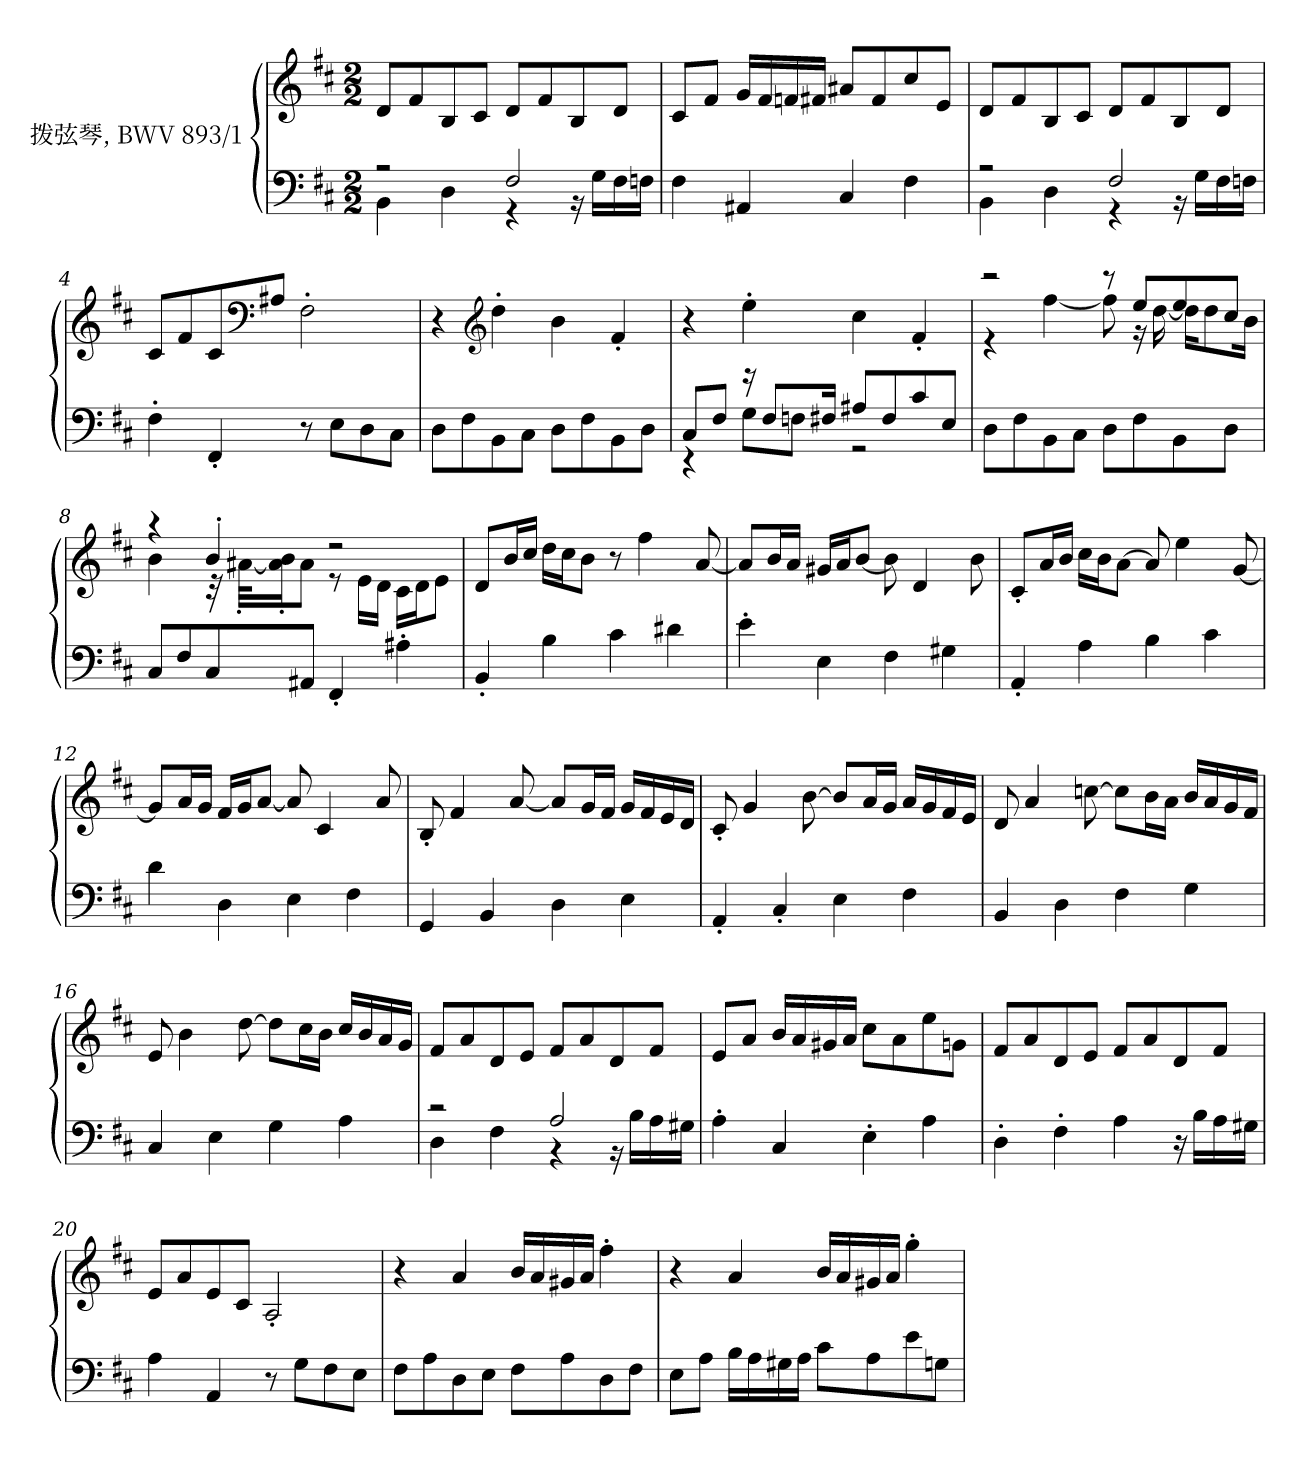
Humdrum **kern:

**kern	**kern
*part1	*part1
*staff2	*staff1
*I"拨弦琴, BWV 893/1	*
*clefF4	*clefG2
*k[f#c#]	*k[f#c#]
*M2/2	*M2/2
*MM120	*MM120
=1	=1
*^	*
2r	4BB\	8d/L
.	.	8f#/
.	4D\	8B/
.	.	8c#/J
2F#/	4r	8d/L
.	.	8f#/
.	16r	8B/
.	16G\LL	.
.	16F#\	8d/J
.	16Fn\JJ	.
*v	*v	*
=2	=2
4F#\	8c#/L
.	8f#/J
4AA#X/	16g/LL
.	16f#/
.	16fn/
.	16f#X/JJ
4C#/	8a#X/L
.	8f#/
4F#\	8cc#/
.	8e/J
=3	=3
*^	*
2r	4BB\	8d/L
.	.	8f#/
.	4D\	8B/
.	.	8c#/J
2F#/	4r	8d/L
.	.	8f#/
.	16r	8B/
.	16G\LL	.
.	16F#\	8d/J
.	16Fn\JJ	.
*v	*v	*
!!LO:LB:g=z
=4	=4
4F#'\	8c#/L
.	8f#/
4FF#'/	8c#/
*	*clefF4
.	8A#X/J
8r	2F#'\
8E\L	.
8D\	.
8C#\J	.
=5	=5
8D\L	4r
8F#\	.
*	*clefG2
8BB\	4dd'\
8C#\J	.
8D\L	4b\
8F#\	.
8BB\	4f#'/
8D\J	.
=6	=6
*^	*
8C#/L	4r	4r
8F#/J	.	.
16r	8G\L	4ee'\
8F#/L	.	.
.	8Fn\J	.
16F#X/Jk	.	.
8A#X/L	2r	4cc#\
8F#/	.	.
8c#/	.	4f#'/
8E/J	.	.
*v	*v	*
!!LO:LB:g=z
=7	=7
*	*^
8D\L	2r	4r
8F#\	.	.
8BB\	.	[4ff#\
8C#\J	.	.
8D\L	8r	8ff#\]
8F#\	8ee/L	16r
.	.	[16dd\
8BB\	8ee/	16dd\KL]
.	.	8dd\
8D\J	8cc#/J	.
.	.	16b\Jk
=8	=8	=8
8C#/L	4r	4b\
8F#/	.	.
8C#/	4b'/	32r
.	.	[32a#X'\KLL
.	.	16a#\]' 16b\'J
8AA#X/J	.	8a#\J
4FF#'/	2r	8r
.	.	16e\LL
.	.	16d\JJ
4A#X'\	.	16c#\LL
.	.	16d\J
.	.	8e\J
*	*v	*v
=9	=9
4BB'/	8d/L
.	16b/L
.	16cc#/JJ
4B\	16dd\LL
.	16cc#\J
.	8b\J
4c#\	8r
.	4ff#\
4d#X\	.
.	[8a/
!!LO:LB:g=z
=10	=10
4e'\	8a/L]
.	16b/L
.	16a/JJ
4E\	16g#X/LL
.	16a/J
.	[8b/J
4F#\	8b\]
.	4d/
4G#X\	.
.	8b\
=11	=11
4AA'/	8c#'/L
.	16a/L
.	16b/JJ
4A\	16cc#\LL
.	16b\J
.	[8a\J
4B\	8a/]
.	4ee\
4c#\	.
.	[8g/
=12	=12
4d\	8g/L]
.	16a/L
.	16g/JJ
4D\	16f#/LL
.	16g/J
.	[8a/J
4E\	8a/]
.	4c#/
4F#\	.
.	8a/
=13	=13
4GG/	8B'/
.	4f#/
4BB/	.
.	[8a/
4D\	8a/L]
.	16g/L
.	16f#/JJ
4E\	16g/LL
.	16f#/
.	16e/
.	16d/JJ
!!LO:LB:g=z
=14	=14
4AA'/	8c#'/
.	4g/
4C#'/	.
.	[8b\
4E\	8b/L]
.	16a/L
.	16g/JJ
4F#\	16a/LL
.	16g/
.	16f#/
.	16e/JJ
=15	=15
4BB/	8d/
.	4a/
4D\	.
.	[8ccn\
4F#\	8cc\L]
.	16b\L
.	16a\JJ
4G\	16b/LL
.	16a/
.	16g/
.	16f#/JJ
=16	=16
4C#/	8e/
.	4b\
4E\	.
.	[8dd\
4G\	8dd\L]
.	16cc#\L
.	16b\JJ
4A\	16cc#/LL
.	16b/
.	16a/
.	16g/JJ
=17	=17
*^	*
2r	4D\	8f#/L
.	.	8a/
.	4F#\	8d/
.	.	8e/J
2A/	4r	8f#/L
.	.	8a/
.	16r	8d/
.	16B\LL	.
.	16A\	8f#/J
.	16G#X\JJ	.
*v	*v	*
!!LO:LB:g=z
=18	=18
4A'\	8e/L
.	8a/J
4C#/	16b/LL
.	16a/
.	16g#X/
.	16a/JJ
4E'\	8cc#\L
.	8a\
4A\	8ee\
.	8gn\J
=19	=19
4D'\	8f#/L
.	8a/
4F#'\	8d/
.	8e/J
4A\	8f#/L
.	8a/
16r	8d/
16B\LL	.
16A\	8f#/J
16G#X\JJ	.
=20	=20
4A\	8e/L
.	8a/
4AA/	8e/
.	8c#/J
8r	2A'/
8G\L	.
8F#\	.
8E\J	.
=21	=21
8F#\L	4r
8A\	.
8D\	4a/
8E\J	.
8F#\L	16b/LL
.	16a/
8A\	16g#X/
.	16a/JJ
8D\	4ff#'\
8F#\J	.
!!LO:PB:g=z
=22	=22
8E\L	4r
8A\J	.
16B\LL	4a/
16A\	.
16G#X\	.
16A\JJ	.
8c#\L	16b/LL
.	16a/
8A\	16g#X/
.	16a/JJ
8e\	4gg'\
8Gn\J	.
=	=
*-	*-
